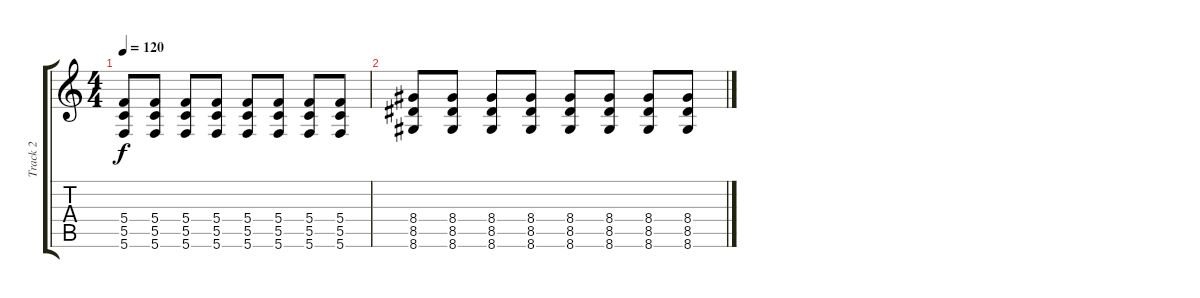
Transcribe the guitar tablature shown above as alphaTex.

\track ("Track 2" "Track 2") {instrument distortionguitar}
\staff {score tabs}
\tuning (D4 A3 F3 C3 G2 C2) {hide}
\ts (4 4)
\tempo 120
\clef g2
\ks c
(5.4 5.5 5.6).8{dy f} (5.4 5.5 5.6).8 (5.4 5.5 5.6).8 (5.4 5.5 5.6).8 (5.4 5.5 5.6).8 (5.4 5.5 5.6).8 (5.4 5.5 5.6).8 (5.4 5.5 5.6).8 |
(8.4 8.5 8.6).8 (8.4 8.5 8.6).8 (8.4 8.5 8.6).8 (8.4 8.5 8.6).8 (8.4 8.5 8.6).8 (8.4 8.5 8.6).8 (8.4 8.5 8.6).8 (8.4 8.5 8.6).8
